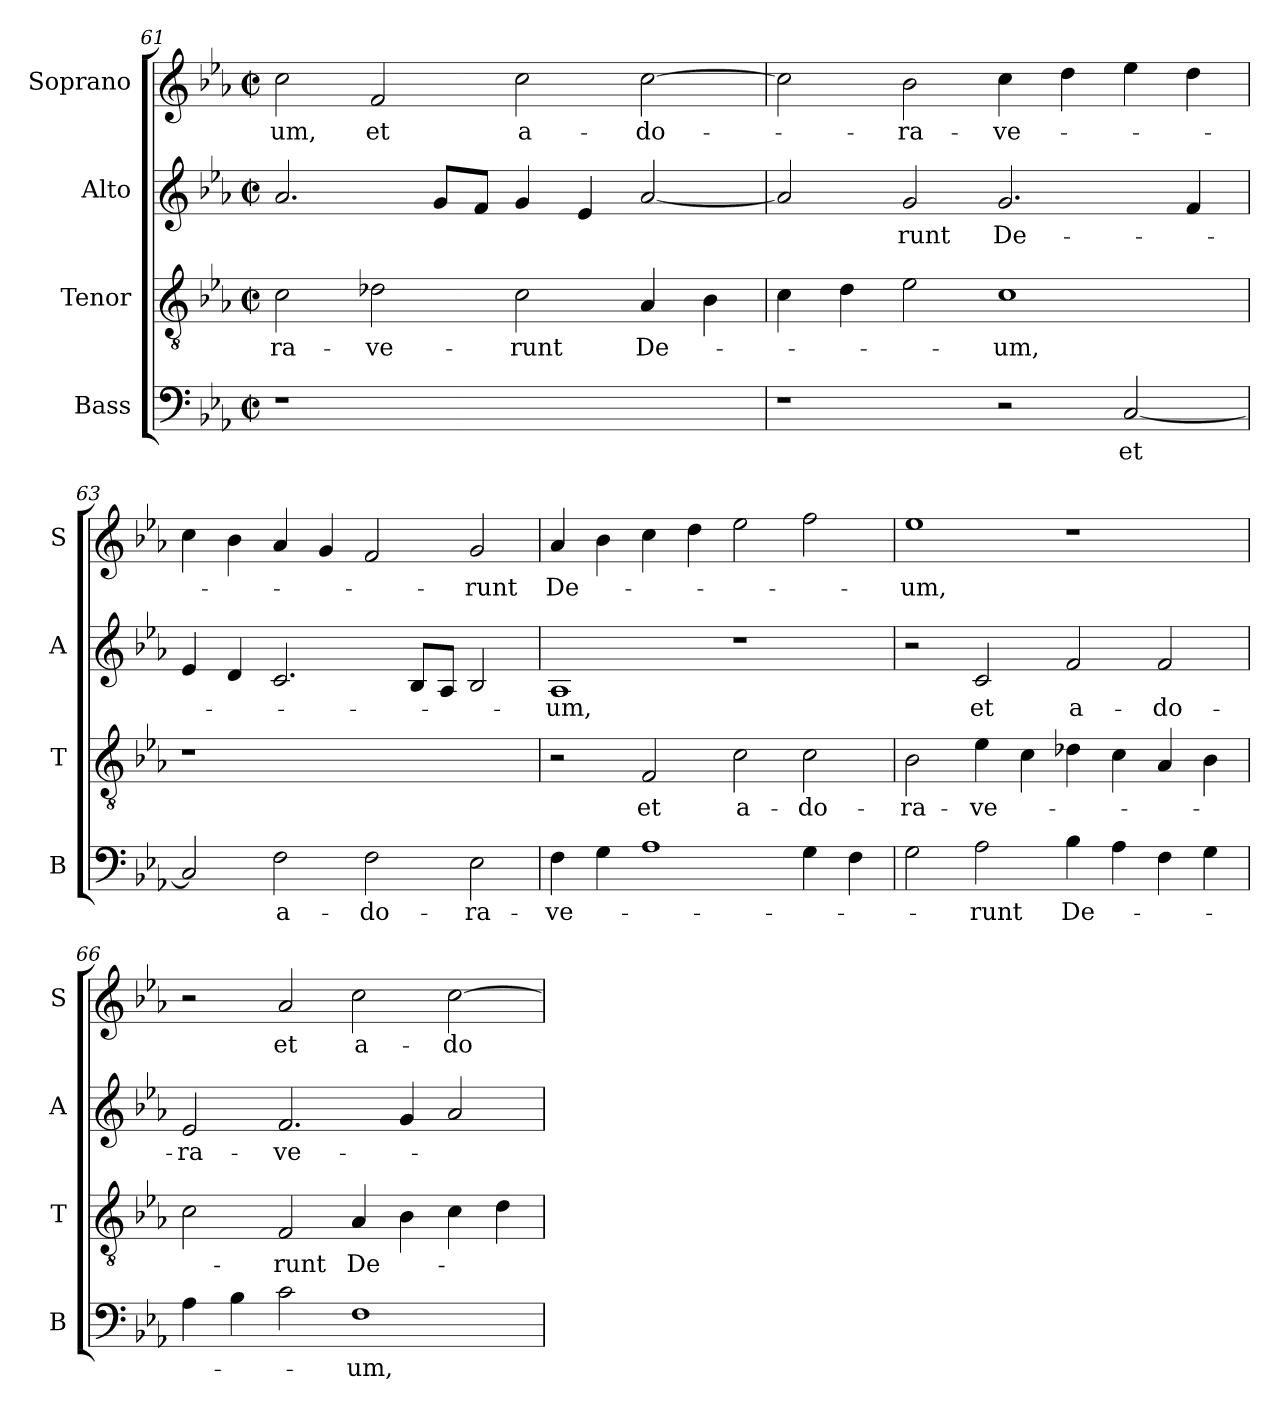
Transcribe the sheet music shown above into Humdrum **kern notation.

**kern	**text	**kern	**text	**kern	**text	**kern	**text
*part4	*part4	*part3	*part3	*part2	*part2	*part1	*part1
*staff4	*staff4	*staff3	*staff3	*staff2	*staff2	*staff1	*staff1
*I"Bass	*	*I"Tenor	*	*I"Alto	*	*I"Soprano	*
*I'B	*	*I'T	*	*I'A	*	*I'S	*
*clefF4	*	*clefGv2	*	*clefG2	*	*clefG2	*
*ITrd7c12	*	*ITrd7c12	*	*	*	*	*
*k[b-e-a-]	*	*k[b-e-a-]	*	*k[b-e-a-]	*	*k[b-e-a-]	*
*E-:	*	*E-:	*	*E-:	*	*E-:	*
*M2/2	*	*M2/2	*	*M2/2	*	*M2/2	*
*met(c|)	*	*met(c|)	*	*met(c|)	*	*met(c|)	*
=61	=61	=61	=61	=61	=61	=61	=61
!LO:N:vis=1	!	!	!	!	!	!	!
!	!	!	!LO:LY:b:color=#000000	!	!	!	!
!	!	!	!	!	!	!	!LO:LY:b:color=#000000
1r	.	2Ci\	-ra-	2.a-i/	.	2cci\	-um,
!	!	!	!LO:LY:b:color=#000000	!	!	!	!
!	!	!	!	!	!	!	!LO:LY:b:color=#000000
.	.	2D-Xi\	-ve-	.	.	2fi/	et
.	.	.	.	8gi/L	.	.	.
.	.	.	.	8fi/J	.	.	.
!	!	!	!LO:LY:b:color=#000000	!	!	!	!
!	!	!	!	!	!	!	!LO:LY:b:color=#000000
1ryy	.	2Ci\	-runt	4gi/	.	2cci\	a-
.	.	.	.	4e-i/	.	.	.
!	!	!	!LO:LY:b:color=#000000	!	!	!	!
!	!	!	!	!	!	!	!LO:LY:b:color=#000000
.	.	4AA-i/	De-	[<2a-i/	.	[>2cci\	-do-
.	.	4BB-i\	.	.	.	.	.
=62	=62	=62	=62	=62	=62	=62	=62
1r	.	4Ci\	.	2a-i/]	.	2cci\]	.
.	.	4Di\	.	.	.	.	.
!	!	!	!	!	!LO:LY:b:color=#000000	!	!
!	!	!	!	!	!	!	!LO:LY:b:color=#000000
.	.	2E-i\	.	2gi/	-runt	2b-i\	-ra-
!	!	!	!LO:LY:b:color=#000000	!	!	!	!
!	!	!	!	!	!LO:LY:b:color=#000000	!	!
!	!	!	!	!	!	!	!LO:LY:b:color=#000000
2r	.	1Ci	-um,	2.gi/	De-	4cci\	-ve-
.	.	.	.	.	.	4ddi\	.
!	!LO:LY:b:color=#000000	!	!	!	!	!	!
[<2CCi/	et	.	.	.	.	4ee-i\	.
.	.	.	.	4fi/	.	4ddi\	.
!!LO:PB:g=z
=63	=63	=63	=63	=63	=63	=63	=63
!	!	!LO:N:vis=1	!	!	!	!	!
2CCi/]	.	1r	.	4e-i/	.	4cci\	.
.	.	.	.	4di/	.	4b-i\	.
!	!LO:LY:b:color=#000000	!	!	!	!	!	!
2FFi\	a-	.	.	2.ci/	.	4a-i/	.
.	.	.	.	.	.	4gi/	.
!	!LO:LY:b:color=#000000	!	!	!	!	!	!
2FFi\	-do-	1ryy	.	.	.	2fi/	.
.	.	.	.	8B-i/L	.	.	.
.	.	.	.	8A-i/J	.	.	.
!	!LO:LY:b:color=#000000	!	!	!	!	!	!
!	!	!	!	!	!	!	!LO:LY:b:color=#000000
2EE-i\	-ra-	.	.	2B-i/	.	2gi/	-runt
=64	=64	=64	=64	=64	=64	=64	=64
!	!LO:LY:b:color=#000000	!	!	!	!	!	!
!	!	!	!	!	!LO:LY:b:color=#000000	!	!
!	!	!	!	!	!	!	!LO:LY:b:color=#000000
4FFi\	-ve-	2r	.	1A-i	-um,	4a-i/	De-
4GGi\	.	.	.	.	.	4b-i\	.
!	!	!	!LO:LY:b:color=#000000	!	!	!	!
1AA-i	.	2FFi/	et	.	.	4cci\	.
.	.	.	.	.	.	4ddi\	.
!	!	!	!LO:LY:b:color=#000000	!	!	!	!
.	.	2Ci\	a-	1r	.	2ee-i\	.
!	!	!	!LO:LY:b:color=#000000	!	!	!	!
4GGi\	.	2Ci\	-do-	.	.	2ffi\	.
4FFi\	.	.	.	.	.	.	.
=65	=65	=65	=65	=65	=65	=65	=65
!	!	!	!LO:LY:b:color=#000000	!	!	!	!
!	!	!	!	!	!	!	!LO:LY:b:color=#000000
2GGi\	.	2BB-i\	-ra-	2r	.	1ee-i	-um,
!	!LO:LY:b:color=#000000	!	!	!	!	!	!
!	!	!	!LO:LY:b:color=#000000	!	!	!	!
!	!	!	!	!	!LO:LY:b:color=#000000	!	!
2AA-i\	-runt	4E-i\	-ve-	2ci/	et	.	.
.	.	4Ci\	.	.	.	.	.
!	!LO:LY:b:color=#000000	!	!	!	!	!	!
!	!	!	!	!	!LO:LY:b:color=#000000	!	!
4BB-i\	De-	4D-Xi\	.	2fi/	a-	1r	.
4AA-i\	.	4Ci\	.	.	.	.	.
!	!	!	!	!	!LO:LY:b:color=#000000	!	!
4FFi\	.	4AA-i/	.	2fi/	-do-	.	.
4GGi\	.	4BB-i\	.	.	.	.	.
=66	=66	=66	=66	=66	=66	=66	=66
!	!	!	!	!	!LO:LY:b:color=#000000	!	!
4AA-i\	.	2Ci\	.	2e-i/	-ra-	2r	.
4BB-i\	.	.	.	.	.	.	.
!	!	!	!LO:LY:b:color=#000000	!	!	!	!
!	!	!	!	!	!LO:LY:b:color=#000000	!	!
!	!	!	!	!	!	!	!LO:LY:b:color=#000000
2Ci\	.	2FFi/	-runt	2.fi/	-ve-	2a-i/	et
!	!LO:LY:b:color=#000000	!	!	!	!	!	!
!	!	!	!LO:LY:b:color=#000000	!	!	!	!
!	!	!	!	!	!	!	!LO:LY:b:color=#000000
1FFi	-um,	4AA-i/	De-	.	.	2cci\	a-
.	.	4BB-i\	.	4gi/	.	.	.
!	!	!	!	!	!	!	!LO:LY:b:color=#000000
.	.	4Ci\	.	2a-i/	.	[>2cci\	-do-
.	.	4Di\	.	.	.	.	.
=	=	=	=	=	=	=	=
*-	*-	*-	*-	*-	*-	*-	*-
